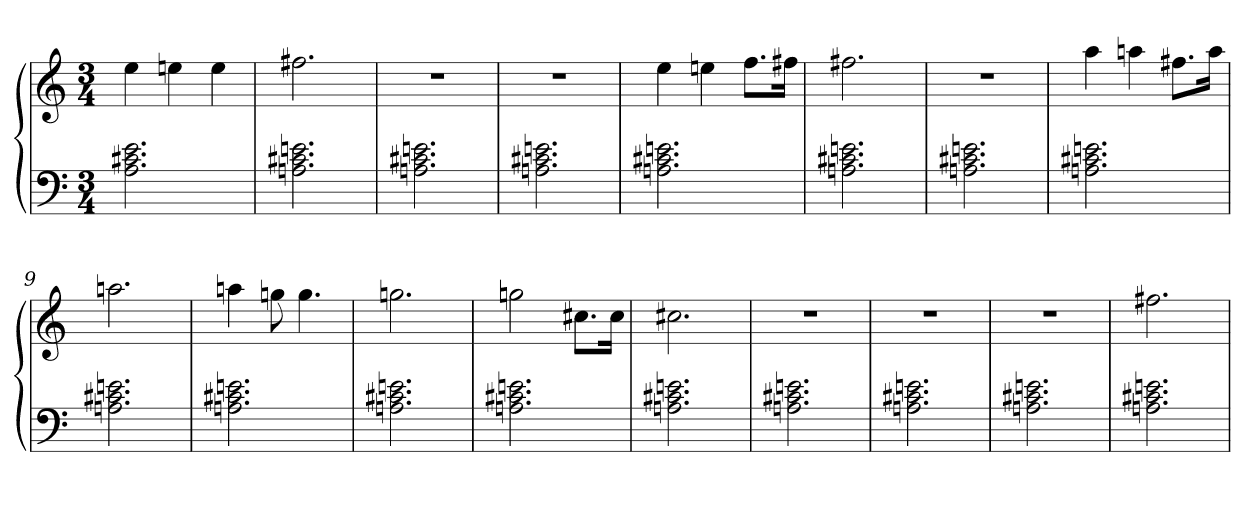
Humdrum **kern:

**kern	**kern
*part2	*part1
*staff2	*staff1
*M3/4	*M3/4
=1	=1
2.A 2.c#X 2.e	4ee
.	4een
.	4ee
=2	=2
2.An 2.c#X 2.en	2.ff#X
=3	=3
2.An 2.c#X 2.en	2.r
=4	=4
2.An 2.c#X 2.en	2.r
=5	=5
2.An 2.c#X 2.en	4ee
.	4een
.	8.ffL
.	16ff#XJk
=6	=6
2.An 2.c#X 2.en	2.ff#X
=7	=7
2.An 2.c#X 2.en	2.r
=8	=8
2.An 2.c#X 2.en	4aa
.	4aan
.	8.ff#XL
.	16aaJk
=9	=9
2.An 2.c#X 2.en	2.aan
=10	=10
2.An 2.c#X 2.en	4aan
.	8ggn
.	4.gg
=11	=11
2.An 2.c#X 2.en	2.ggn
=12	=12
2.An 2.c#X 2.en	2ggn
.	8.cc#XL
.	16cc#Jk
=13	=13
2.An 2.c#X 2.en	2.cc#X
=14	=14
2.An 2.c#X 2.en	2.r
=15	=15
2.An 2.c#X 2.en	2.r
=16	=16
2.An 2.c#X 2.en	2.r
=17	=17
2.An 2.c#X 2.en	2.ff#X
=	=
*-	*-
